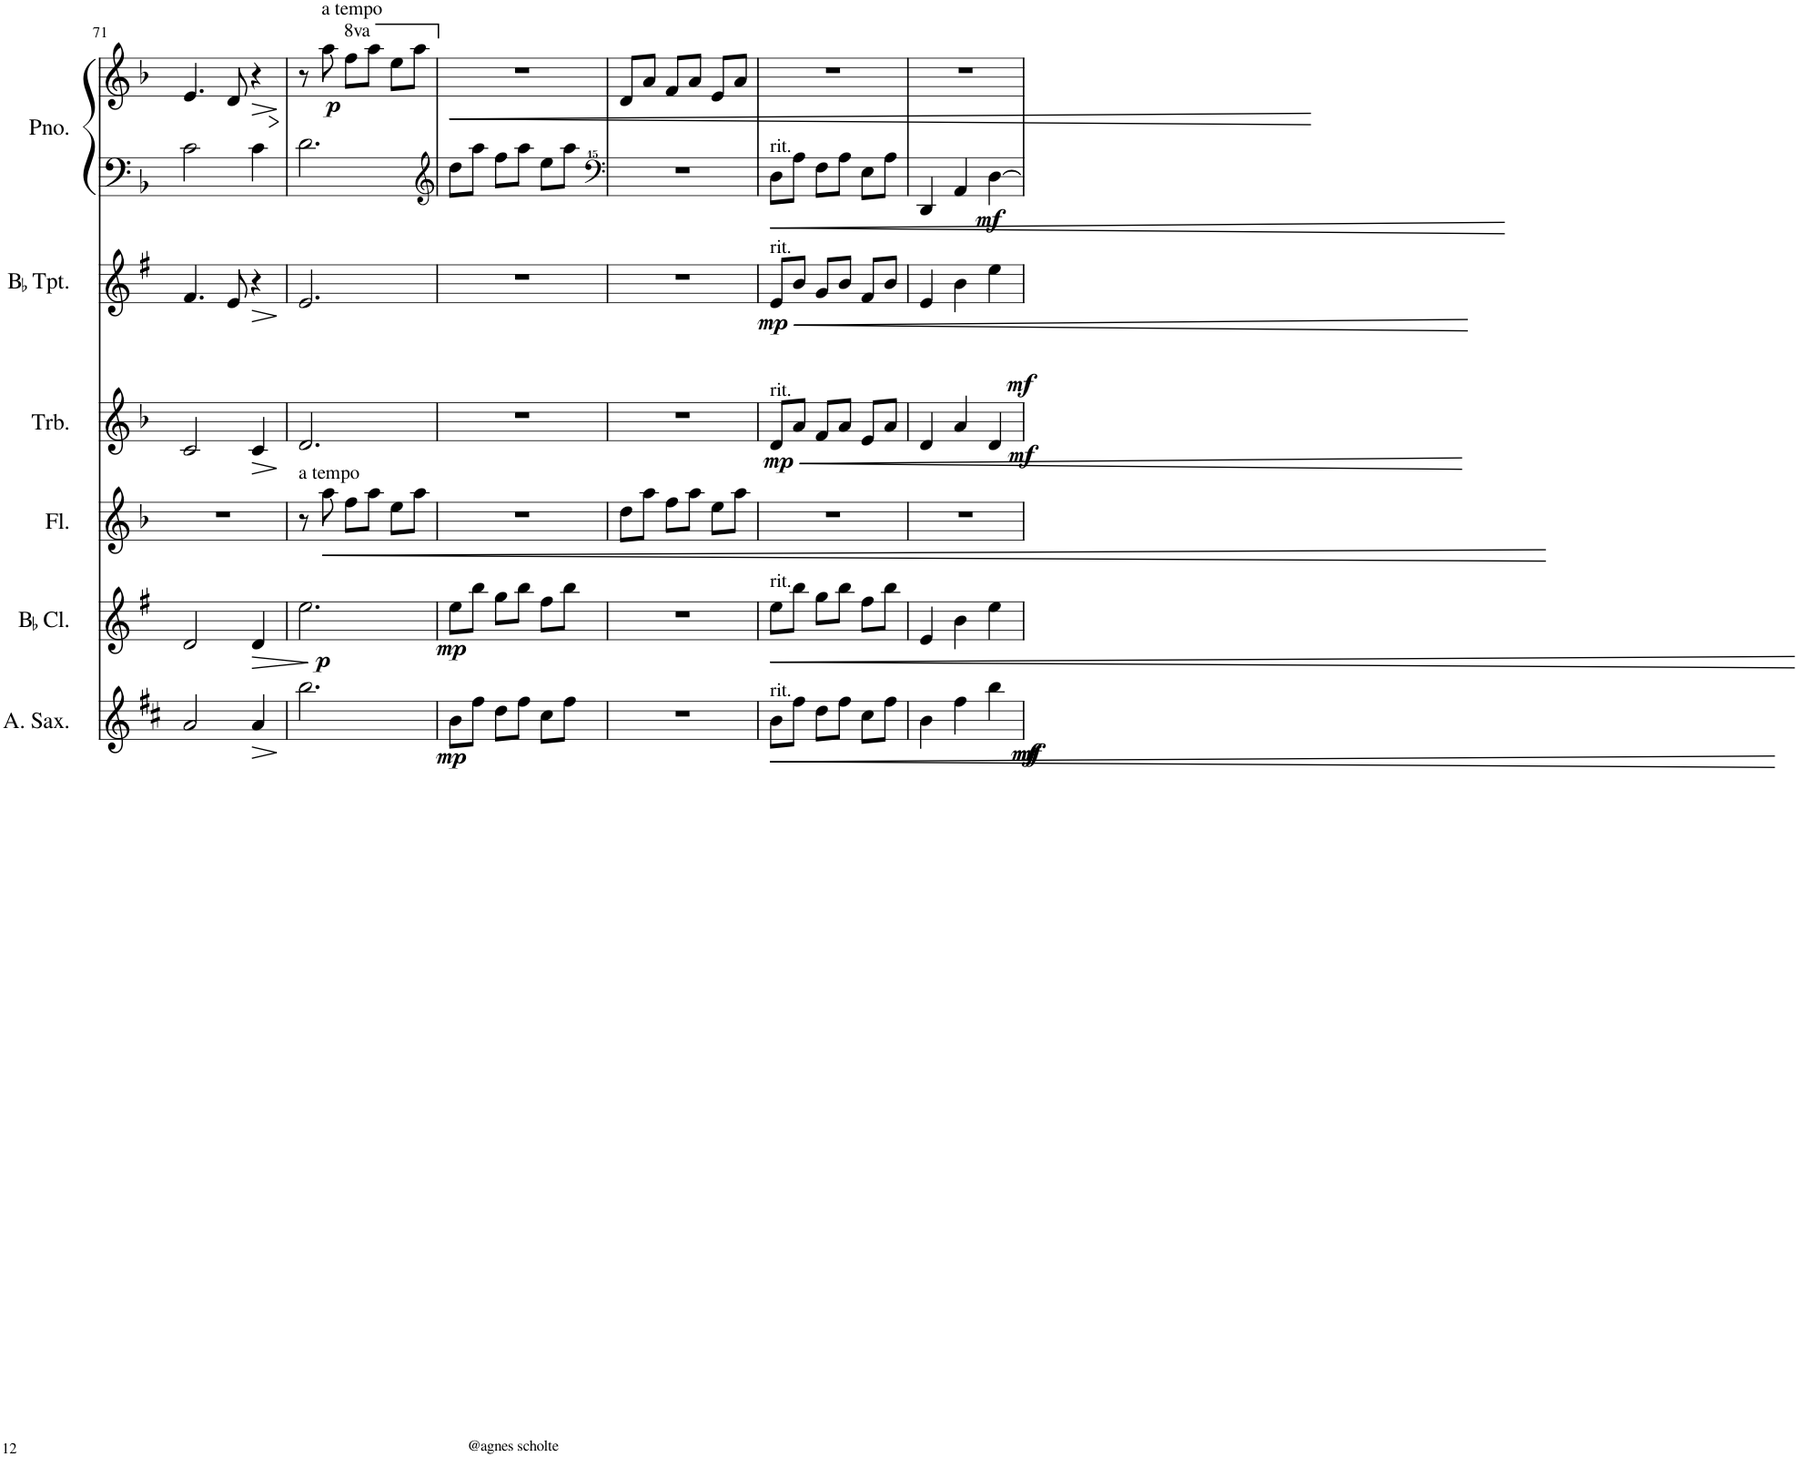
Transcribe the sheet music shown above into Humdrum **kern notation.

**kern	**dynam	**kern	**dynam	**kern	**kern	**dynam	**kern	**dynam	**kern	**kern	**dynam
*part6	*part6	*part5	*part5	*part4	*part3	*part3	*part2	*part2	*part1	*part1	*part1
*staff7	*staff7	*staff6	*staff6	*staff5	*staff4	*staff4	*staff3	*staff3	*staff2	*staff1	*staff1/2
*I"Alto Saxophone	*	*I"BaccidentalFlat Clarinet	*	*I"Flute	*I"Trombone	*	*I"BaccidentalFlat Trumpet	*	*I"Piano	*	*
*I'A. Sax.	*	*I'BaccidentalFlat Cl.	*	*I'Fl.	*I'Trb.	*	*I'BaccidentalFlat Tpt.	*	*I'Pno.	*	*
!!LO:PB:g=z
*clefG2	*	*clefG2	*	*clefG2	*clefG2	*	*clefG2	*	*clefF4	*clefG2	*
*Trd5c9	*	*Trd1c2	*	*	*	*	*Trd1c2	*	*	*	*
*k[f#c#]	*	*k[f#]	*	*k[b-]	*k[b-]	*	*k[f#]	*	*k[b-]	*k[b-]	*
*M3/4	*	*M3/4	*	*M3/4	*M3/4	*	*M3/4	*	*M3/4	*M3/4	*
=71	=71	=71	=71	=71	=71	=71	=71	=71	=71	=71	=71
!	!	!	!	!	!	!	!	!	!	!	!LO:HP:b=2
2a/	.	2d/	.	2.r	2c/	.	4.f#/	.	2c\	4.e/	>
.	.	.	.	.	.	.	8e/	.	.	8d/	.
!	!LO:HP:b	!	!LO:HP:b	!	!	!LO:HP:b	!	!LO:HP:b	!	!	!LO:HP:b
4a/	>	4d/	>	.	4c/	>	4r	>	4c\	4r	>
.	.	.	[	.	.	.	.	[	.	.	]
=72	=72	=72	=72	=72	=72	=72	=72	=72	=72	=72	=72
!	!	!	!	!LO:TX:a:t=a tempo	!	!	!	!	!	!	!
!	!	!	!LO:DY:b	!	!	!	!	!	!	!	!
2.bb\	.	2.ee\	p	8r	2.d/	.	2.e/	.	2.d\	8r	.
!	!	!	!	!	!	!	!	!	!	!LO:TX:a:t=a tempo	!
!	!	!	!	!	!	!	!	!	!	!	!LO:DY:b
.	.	.	.	8aa\	.	.	.	.	.	8aa\	p
*	*	*	*	*	*	*	*	*	*	*8va	*
.	.	.	.	8ff\L	.	.	.	.	.	8fff\L	.
.	.	.	.	8aa\J	.	.	.	.	.	8aaa\J	.
.	.	.	.	8ee\L	.	.	.	.	.	8eee\L	.
.	.	.	.	8aa\J	.	.	.	.	.	8aaa\J	.
=73	=73	=73	=73	=73	=73	=73	=73	=73	=73	=73	=73
*	*	*	*	*	*	*	*	*	*clefG2	*	*
*	*	*	*	*	*	*	*	*	*	*X8va	*
!	!LO:DY:b	!	!LO:DY:b	!	!	!	!	!	!	!	!LO:HP:b
8b\L	mp	8ee\L	mp	2.r	2.r	.	2.r	.	8dd\L	2.r	<
8ff#\J	.	8bb\J	.	.	.	.	.	.	8aa\J	.	.
8dd\L	.	8gg\L	.	.	.	.	.	.	8ff\L	.	.
8ff#\J	.	8bb\J	.	.	.	.	.	.	8aa\J	.	.
8cc#\L	.	8ff#\L	.	.	.	.	.	.	8ee\L	.	.
8ff#\J	.	8bb\J	.	.	.	.	.	.	8aa\J	.	.
.	.	.	.	.	.	.	.	.	.	.	]
=74	=74	=74	=74	=74	=74	=74	=74	=74	=74	=74	=74
*	*	*	*	*	*	*	*	*	*clefF^^4	*	*
2.r	.	2.r	.	8dd\L	2.r	.	2.r	.	2.r	8d/L	.
.	.	.	.	8aa\J	.	.	.	.	.	8a/J	.
.	.	.	.	8ff\L	.	.	.	.	.	8f/L	.
.	.	.	.	8aa\J	.	.	.	.	.	8a/J	.
.	.	.	.	8ee\L	.	.	.	.	.	8e/L	.
.	.	.	.	8aa\J	.	.	.	.	.	8a/J	.
=75	=75	=75	=75	=75	=75	=75	=75	=75	=75	=75	=75
!	!	!	!	!	!	!	!	!	!LO:TX:a:t=rit.	!	!
!	!	!	!	!	!	!	!LO:TX:a:t=rit.	!	!	!	!
!	!	!	!	!	!LO:TX:a:t=rit.	!	!	!	!	!	!
!	!	!LO:TX:a:t=rit.	!	!	!	!	!	!	!	!	!
!LO:TX:a:t=rit.	!	!	!	!	!	!	!	!	!	!	!
!	!	!	!LO:HP:b	!	!	!LO:DY:b	!	!LO:HP:b	!	!	!
!	!	!	!	!	!	!	!	!LO:DY:n=1:b	!	!	!
8b\L	.	8ee\L	<	2.r	8d/L	mp	8e/L	< mp	8dd\L	2.r	.
8ff#\J	.	8bb\J	.	.	8a/J	.	8b/J	.	8aa\J	.	.
8dd\L	.	8gg\L	.	.	8f/L	.	8g/L	.	8ff\L	.	.
8ff#\J	.	8bb\J	.	.	8a/J	.	8b/J	.	8aa\J	.	.
8cc#\L	.	8ff#\L	.	.	8e/L	.	8f#/L	.	8ee\L	.	.
8ff#\J	.	8bb\J	.	.	8a/J	.	8b/J	.	8aa\J	.	.
.	]	.	]	.	.	]	.	]	.	.	[
=76	=76	=76	=76	=76	=76	=76	=76	=76	=76	=76	=76
4b\	.	4e/	.	2.r	4d/	.	4e/	.	4d/	2.r	.
4ff#\	.	4b\	.	.	4a/	.	4b\	.	4a/	.	.
!	!LO:DY:b	!	!	!	!	!	!	!	!	!	!
!	!LO:DY:n=1:b	!	!	!	!	!LO:DY:b	!	!LO:DY:b	!	!	!LO:DY:b=2
4bb\	mf mf	4ee\	.	.	4d/	mf	4ee\	mf	[4dd\	.	mf
=	=	=	=	=	=	=	=	=	=	=	=
*-	*-	*-	*-	*-	*-	*-	*-	*-	*-	*-	*-
